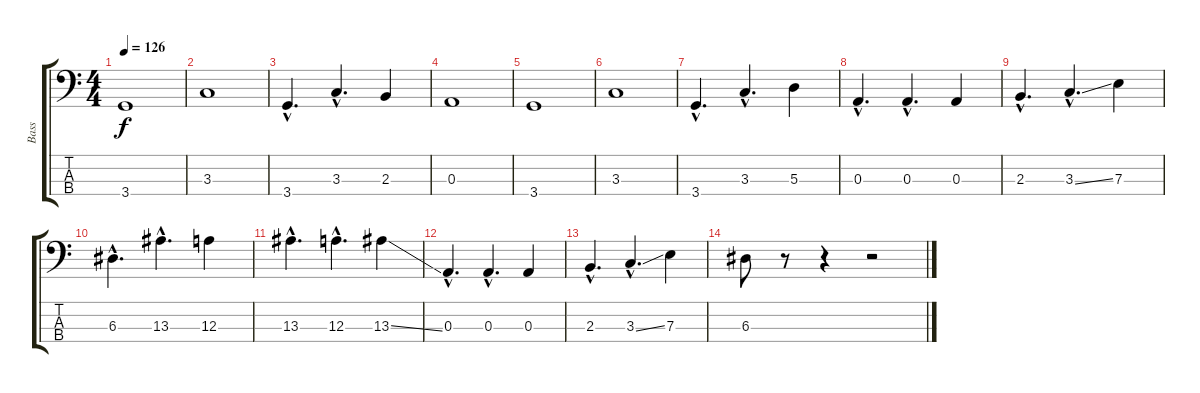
\track ("Bass" "Bass") {instrument electricbasspick}
\staff {score tabs}
\tuning (G2 D2 A1 E1) {hide}
\ts (4 4)
\tempo 126
\clef f4
\ks c
3.4.1{dy f} |
3.3.1 |
3.4{hac}.4{d} 3.3{hac}.4{d} 2.3.4 |
0.3.1 |
3.4.1 |
3.3.1 |
3.4{hac}.4{d} 3.3{hac}.4{d} 5.3.4 |
0.3{hac}.4{d} 0.3{hac}.4{d} 0.3.4 |
2.3{hac}.4{d} 3.3{ss hac}.4{d} 7.3.4 |
6.3{hac}.4{d} 13.3{hac}.4{d} 12.3.4 |
13.3{hac}.4{d} 12.3{hac}.4{d} 13.3{ss}.4 |
0.3{hac}.4{d} 0.3{hac}.4{d} 0.3.4 |
2.3{hac}.4{d} 3.3{ss hac}.4{d} 7.3.4 |
6.3.8 r.8 r.4 r.2
